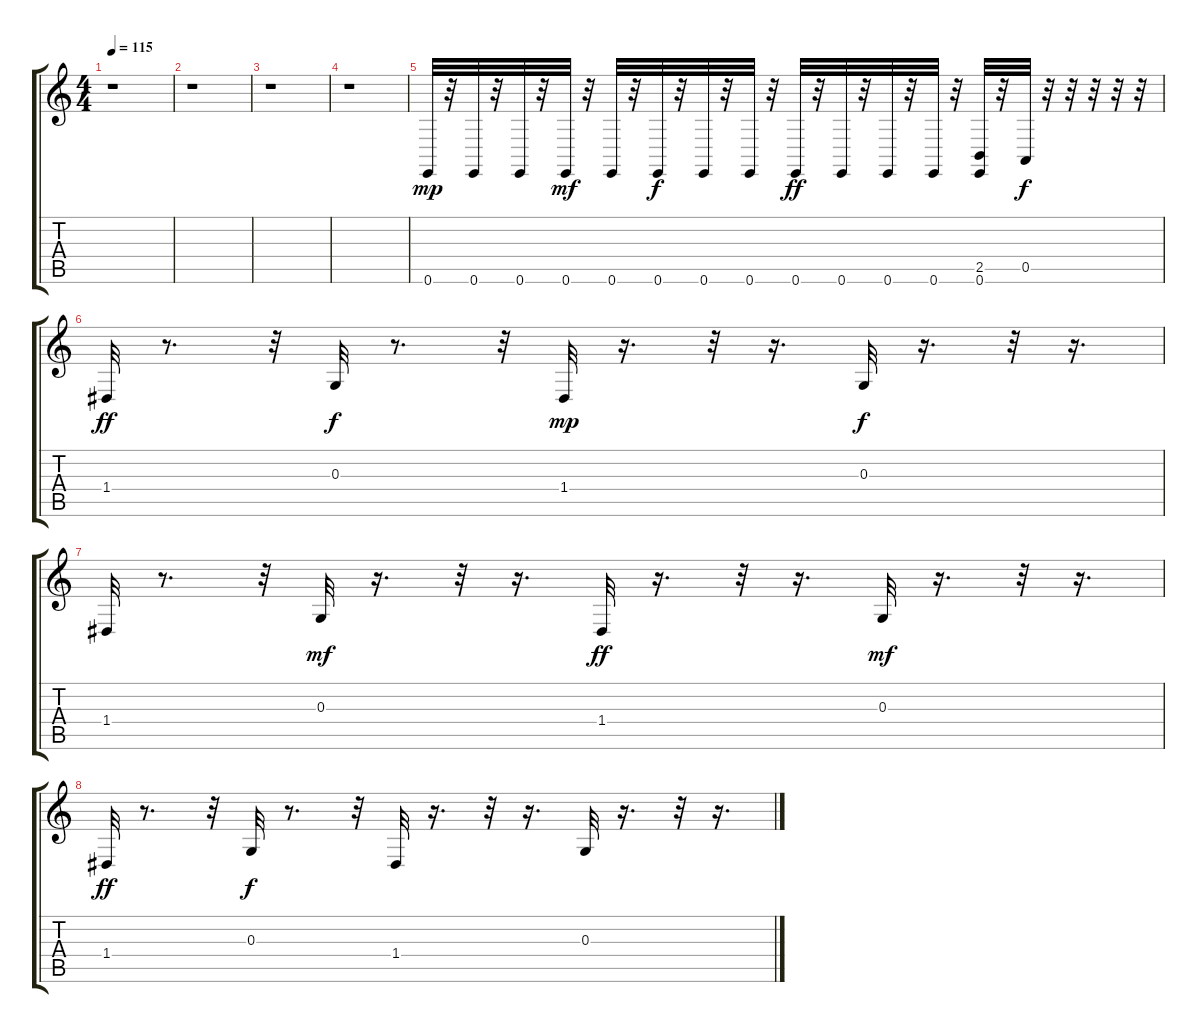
\track "" {instrument acousticgrandpiano}
\staff {score tabs}
\tuning (E4 B3 G3 D3 A2 E2) {hide}
\ts (4 4)
\tempo 115
\clef g2
\ks c
r.1{dy mp} |
r.1 |
r.1 |
r.1 |
0.6.32 r.32 0.6.32 r.32 0.6.32 r.32 0.6.32{dy mf} r.32 0.6.32 r.32 0.6.32{dy f} r.32 0.6.32 r.32 0.6.32 r.32 0.6.32{dy ff} r.32 0.6.32 r.32 0.6.32 r.32 0.6.32 r.32 (2.5 0.6).32 r.32 0.5.32{dy f} r.32 r.32 r.32 r.32 r.32 |
1.4.32{dy ff} r.8{d} r.32 0.3.32{dy f} r.8{d} r.32 1.4.32{dy mp} r.16{d} r.32 r.16{d} 0.3.32{dy f} r.16{d} r.32 r.16{d} |
1.4.32 r.8{d} r.32 0.3.32{dy mf} r.16{d} r.32 r.16{d} 1.4.32{dy ff} r.16{d} r.32 r.16{d} 0.3.32{dy mf} r.16{d} r.32 r.16{d} |
1.4.32{dy ff} r.8{d} r.32 0.3.32{dy f} r.8{d} r.32 1.4.32 r.16{d} r.32 r.16{d} 0.3.32 r.16{d} r.32 r.16{d}
